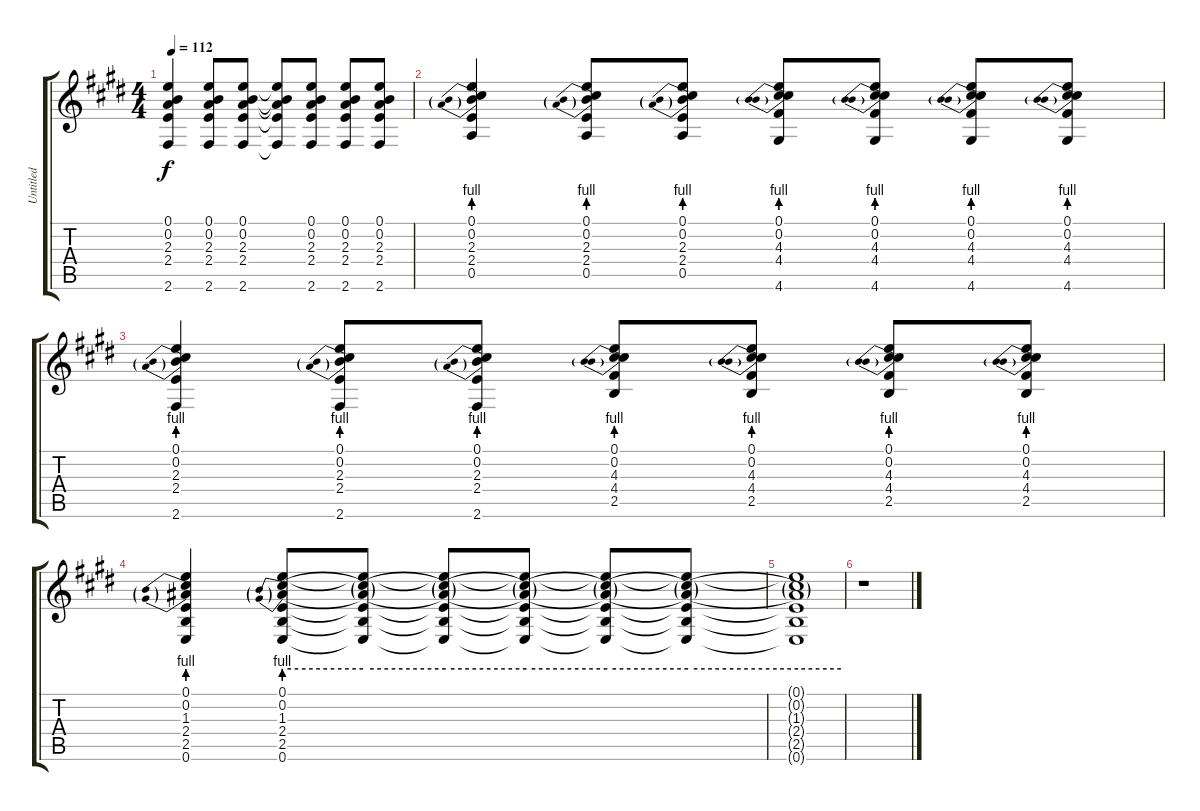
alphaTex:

\track ("Untitled" "Untitled") {instrument acousticguitarsteel}
\staff {score tabs}
\tuning (E4 B3 G3 D3 A2 E2) {hide}
\ts (4 4)
\tempo 112
\clef g2
\ks c#minor
(0.1 0.2 2.3 2.4 2.6).4{dy f} (0.1 0.2 2.3 2.4 2.6).8 (0.1 0.2 2.3 2.4 2.6).8 (0.1{t} 0.2{t} 2.3{t} 2.4{t} 2.6{t}).8 (0.1 0.2 2.3 2.4 2.6).8 (0.1 0.2 2.3 2.4 2.6).8 (0.1 0.2 2.3 2.4 2.6).8 |
\ks e
(0.1 0.2{be (prebend 0 4 60 4)} 2.3{be (prebend 0 4 60 4)} 2.4 0.5).4 (0.1 0.2{be (prebend 0 4 60 4)} 2.3{be (prebend 0 4 60 4)} 2.4 0.5).8 (0.1 0.2{be (prebend 0 4 60 4)} 2.3{be (prebend 0 4 60 4)} 2.4 0.5).8 (0.1 0.2{be (prebend 0 4 60 4)} 4.3{be (prebend 0 4 60 4)} 4.4 4.6).8 (0.1 0.2{be (prebend 0 4 60 4)} 4.3{be (prebend 0 4 60 4)} 4.4 4.6).8 (0.1 0.2{be (prebend 0 4 60 4)} 4.3{be (prebend 0 4 60 4)} 4.4 4.6).8 (0.1 0.2{be (prebend 0 4 60 4)} 4.3{be (prebend 0 4 60 4)} 4.4 4.6).8 |
\ks c#minor
(0.1 0.2{be (prebend 0 4 60 4)} 2.3{be (prebend 0 4 60 4)} 2.4 2.6).4 (0.1 0.2{be (prebend 0 4 60 4)} 2.3{be (prebend 0 4 60 4)} 2.4 2.6).8 (0.1 0.2{be (prebend 0 4 60 4)} 2.3{be (prebend 0 4 60 4)} 2.4 2.6).8 (0.1 0.2{be (prebend 0 4 60 4)} 4.3{be (prebend 0 4 60 4)} 4.4 2.5).8 (0.1 0.2{be (prebend 0 4 60 4)} 4.3{be (prebend 0 4 60 4)} 4.4 2.5).8 (0.1 0.2{be (prebend 0 4 60 4)} 4.3{be (prebend 0 4 60 4)} 4.4 2.5).8 (0.1 0.2{be (prebend 0 4 60 4)} 4.3{be (prebend 0 4 60 4)} 4.4 2.5).8 |
(0.1 0.2{be (prebend 0 4 60 4)} 1.3{be (prebend 0 4 60 4)} 2.4 2.5 0.6).4 (0.1 0.2{be (prebend 0 4 60 4)} 1.3{be (prebend 0 4 60 4)} 2.4 2.5 0.6).8 (0.1{t} 0.2{be (hold 0 4 60 4) t} 1.3{be (hold 0 4 60 4) t} 2.4{t} 2.5{t} 0.6{t}).8 (0.1{t} 0.2{be (hold 0 4 60 4) t} 1.3{be (hold 0 4 60 4) t} 2.4{t} 2.5{t} 0.6{t}).8 (0.1{t} 0.2{be (hold 0 4 60 4) t} 1.3{be (hold 0 4 60 4) t} 2.4{t} 2.5{t} 0.6{t}).8 (0.1{t} 0.2{be (hold 0 4 60 4) t} 1.3{be (hold 0 4 60 4) t} 2.4{t} 2.5{t} 0.6{t}).8 (0.1{t} 0.2{be (hold 0 4 60 4) t} 1.3{be (hold 0 4 60 4) t} 2.4{t} 2.5{t} 0.6{t}).8 |
(0.1{t} 0.2{be (hold 0 4 60 4) t} 1.3{be (hold 0 4 60 4) t} 2.4{t} 2.5{t} 0.6{t}).1 |
r.1
